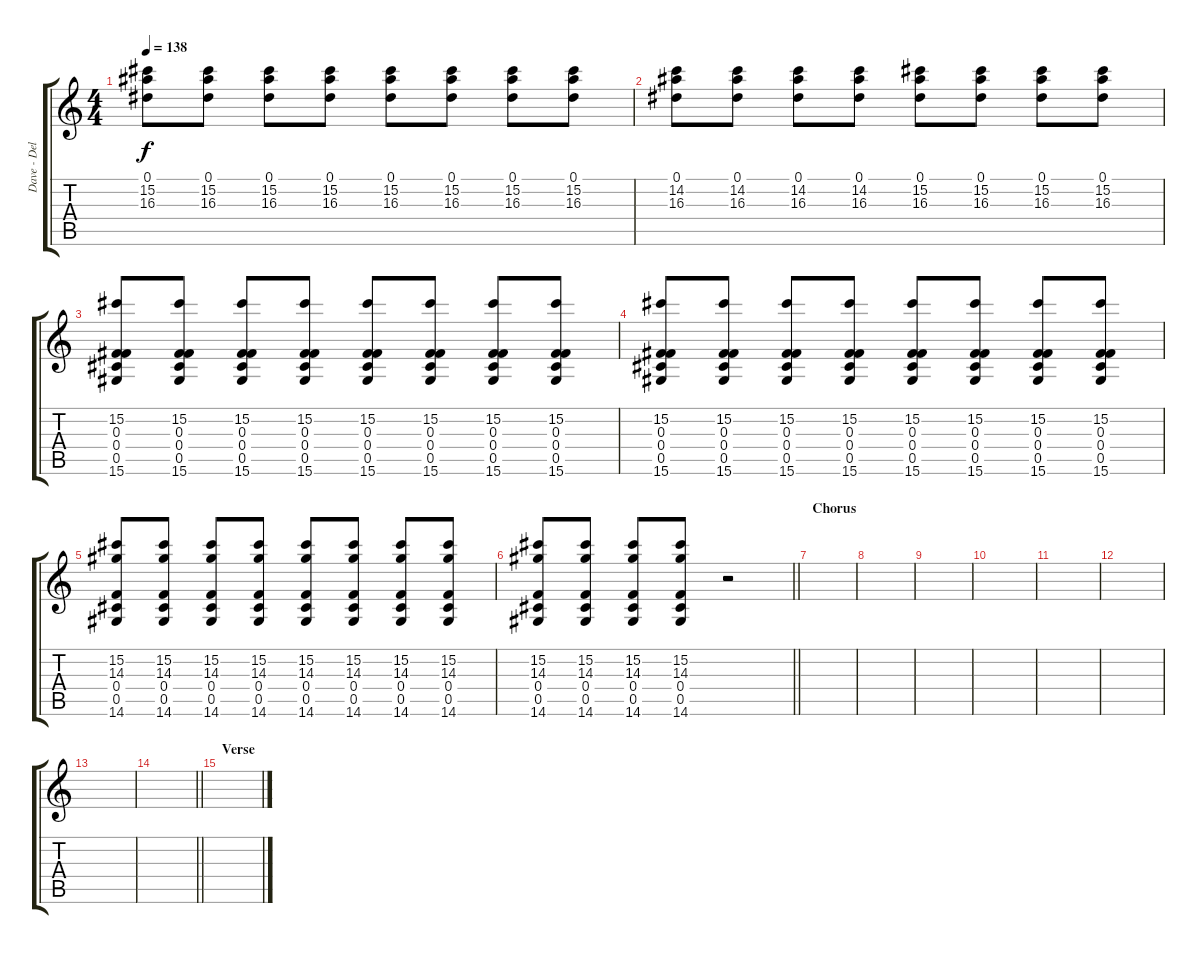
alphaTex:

\track ("Dave - Delay Guitar" "Dave - Del") {instrument overdrivenguitar}
\staff {score tabs}
\tuning (Eb4 Bb3 Gb3 Db3 Ab2 Eb2) {hide}
\ts (4 4)
\tempo 138
\clef g2
\ks c
(0.1 15.2 16.3).8{dy f} (0.1 15.2 16.3).8 (0.1 15.2 16.3).8 (0.1 15.2 16.3).8 (0.1 15.2 16.3).8 (0.1 15.2 16.3).8 (0.1 15.2 16.3).8 (0.1 15.2 16.3).8 |
(0.1 14.2 16.3).8 (0.1 14.2 16.3).8 (0.1 14.2 16.3).8 (0.1 14.2 16.3).8 (0.1 15.2 16.3).8 (0.1 15.2 16.3).8 (0.1 15.2 16.3).8 (0.1 15.2 16.3).8 |
(15.2 0.3 0.4 0.5 15.6).8 (15.2 0.3 0.4 0.5 15.6).8 (15.2 0.3 0.4 0.5 15.6).8 (15.2 0.3 0.4 0.5 15.6).8 (15.2 0.3 0.4 0.5 15.6).8 (15.2 0.3 0.4 0.5 15.6).8 (15.2 0.3 0.4 0.5 15.6).8 (15.2 0.3 0.4 0.5 15.6).8 |
(15.2 0.3 0.4 0.5 15.6).8 (15.2 0.3 0.4 0.5 15.6).8 (15.2 0.3 0.4 0.5 15.6).8 (15.2 0.3 0.4 0.5 15.6).8 (15.2 0.3 0.4 0.5 15.6).8 (15.2 0.3 0.4 0.5 15.6).8 (15.2 0.3 0.4 0.5 15.6).8 (15.2 0.3 0.4 0.5 15.6).8 |
(15.2 14.3 0.4 0.5 14.6).8 (15.2 14.3 0.4 0.5 14.6).8 (15.2 14.3 0.4 0.5 14.6).8 (15.2 14.3 0.4 0.5 14.6).8 (15.2 14.3 0.4 0.5 14.6).8 (15.2 14.3 0.4 0.5 14.6).8 (15.2 14.3 0.4 0.5 14.6).8 (15.2 14.3 0.4 0.5 14.6).8 |
\barLineRight lightlight
(15.2 14.3 0.4 0.5 14.6).8 (15.2 14.3 0.4 0.5 14.6).8 (15.2 14.3 0.4 0.5 14.6).8 (15.2 14.3 0.4 0.5 14.6).8 r.2 |
\section ("" "Chorus")
|
|
|
|
|
|
|
\barLineRight lightlight
|
\section ("" "Verse")
